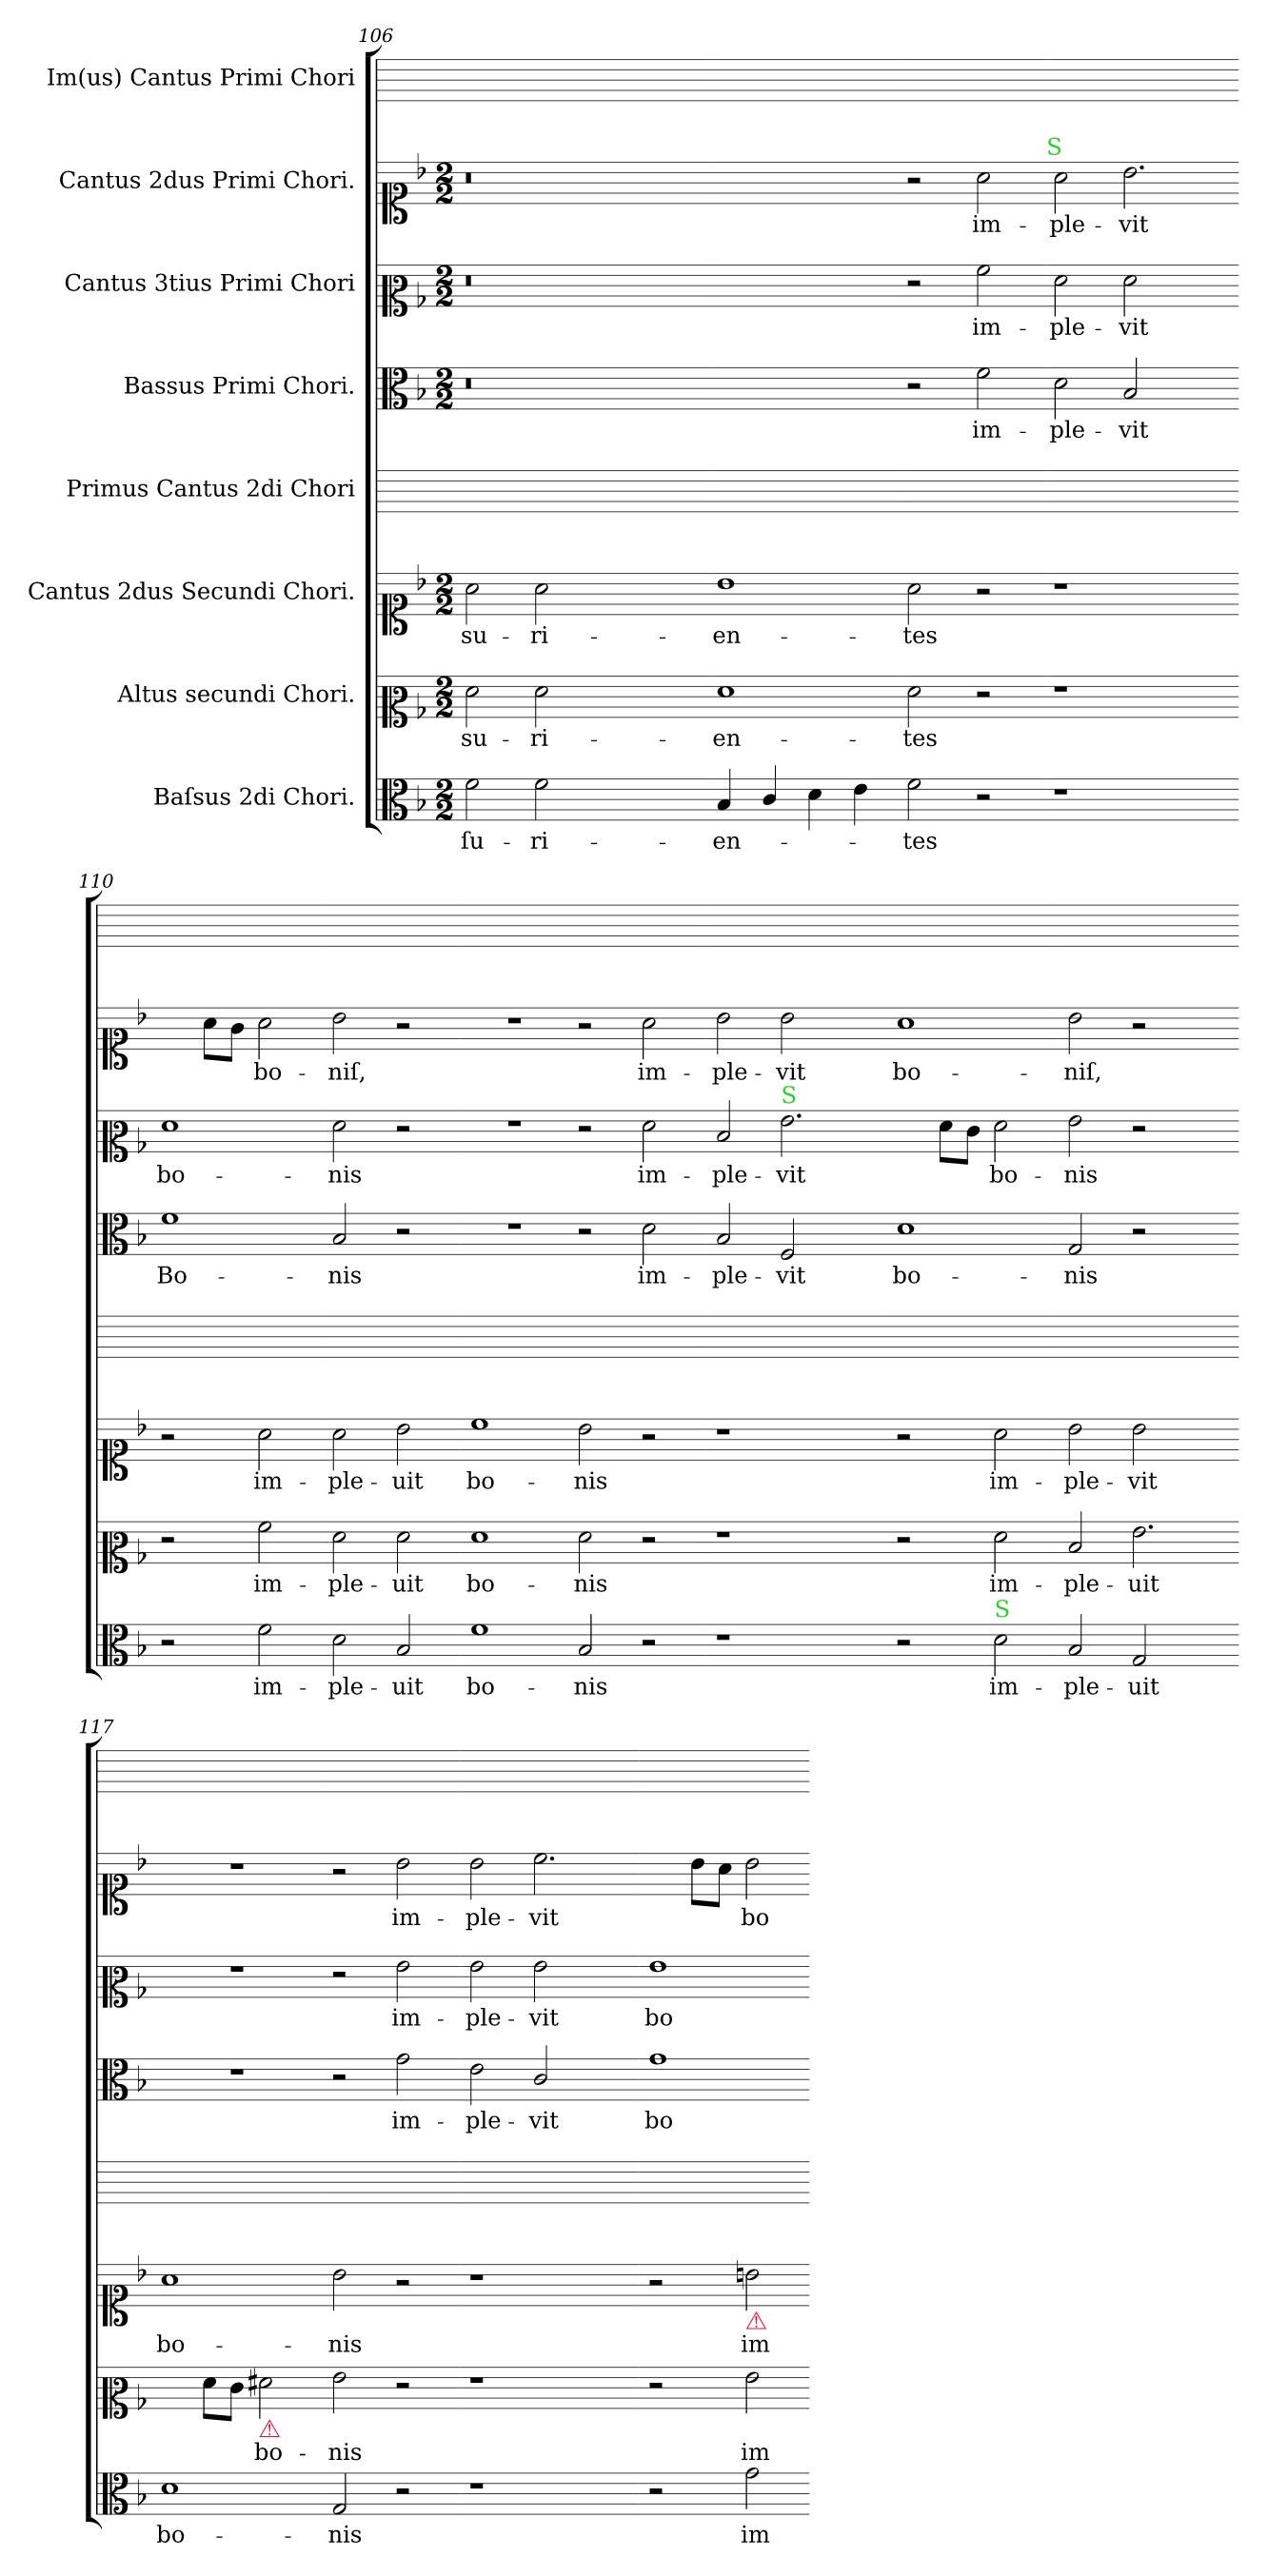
**kern	**text	**kern	**text	**kern	**text	**kern	**kern	**text	**kern	**text	**kern	**text	**kern
*part8	*part8	*part7	*part7	*part6	*part6	*part5	*part4	*part4	*part3	*part3	*part2	*part2	*part1
*staff8	*staff8	*staff7	*staff7	*staff6	*staff6	*staff5	*staff4	*staff4	*staff3	*staff3	*staff2	*staff2	*staff1
*I"Baſsus 2di Chori.	*	*I"Altus secundi Chori.	*	*I"Cantus 2dus Secundi Chori.	*	*I"Primus Cantus 2di Chori	*I"Bassus Primi Chori.	*	*I"Cantus 3tius Primi Chori	*	*I"Cantus 2dus Primi Chori.	*	*I"Im(us) Cantus Primi Chori
*clefC3	*	*clefC2	*	*clefC1	*	*	*clefC3	*	*clefC2	*	*clefC1	*	*
*k[b-]	*	*k[b-]	*	*k[b-]	*	*	*k[b-]	*	*k[b-]	*	*k[b-]	*	*
*F:	*	*F:	*	*F:	*	*	*F:	*	*F:	*	*F:	*	*
*M2/2	*	*M2/2	*	*M2/2	*	*	*M2/2	*	*M2/2	*	*M2/2	*	*
=106	=106	=106	=106	=106	=106	=106	=106	=106	=106	=106	=106	=106	=106
2f\	-ſu-	2f\	-su-	2a\	-su-	0ryy	0r	.	0r	.	0r	.	0ryy
2f\	-ri-	2f\	-ri-	2a\	-ri-	.	.	.	.	.	.	.	.
1ryy	.	1ryy	.	1ryy	.	.	.	.	.	.	.	.	.
=107-	=107-	=107-	=107-	=107-	=107-	=107-	=107-	=107-	=107-	=107-	=107-	=107-	=107-
4B-/	-en-	1f	-en-	1b-	-en-	1ryy	1ryy	.	1ryy	.	1ryy	.	1ryy
4c/	.	.	.	.	.	.	.	.	.	.	.	.	.
4d\	.	.	.	.	.	.	.	.	.	.	.	.	.
4e\	.	.	.	.	.	.	.	.	.	.	.	.	.
=108-	=108-	=108-	=108-	=108-	=108-	=108-	=108-	=108-	=108-	=108-	=108-	=108-	=108-
2f\	-tes	2f\	-tes	2a\	-tes	1ryy	2r	.	2r	.	2r	.	1ryy
2r	.	2r	.	2r	.	.	2f\	im-	2a\	im-	2a\	im-	.
!	!	!	!	!	!	!	!	!	!	!	!LO:TX:a:color=limegreen:t=S	!	!
=109-	=109-	=109-	=109-	=109-	=109-	=109-	=109-	=109-	=109-	=109-	=109-	=109-	=109-
1r	.	1r	.	1r	.	1ryy	2d\	-ple-	2f\	-ple-	2a\	-ple-	2ryy
.	.	.	.	.	.	.	2B-/	-vit	2f\	-vit	2.b-\	-vit	2.ryy
4ryy	.	4ryy	.	4ryy	.	4ryy	4ryy	.	4ryy	.	.	.	.
=110-	=110-	=110-	=110-	=110-	=110-	=110-	=110-	=110-	=110-	=110-	=110-	=110-	=110-
2r	.	2r	.	2r	.	1ryy	1f	Bo-	1f	bo-	4ryy	.	4ryy
.	.	.	.	.	.	.	.	.	.	.	8a\L	.	2.ryy
.	.	.	.	.	.	.	.	.	.	.	8g\J	.	.
2f\	im-	2a\	im-	2a\	im-	.	.	.	.	.	2a\	bo-	.
=111-	=111-	=111-	=111-	=111-	=111-	=111-	=111-	=111-	=111-	=111-	=111-	=111-	=111-
2d\	-ple-	2f\	-ple-	2a\	-ple-	1ryy	2B-/	-nis	2f\	-nis	2b-\	-niſ,	1ryy
2B-/	-uit	2f\	-uit	2b-\	-uit	.	2r	.	2r	.	2r	.	.
=112-	=112-	=112-	=112-	=112-	=112-	=112-	=112-	=112-	=112-	=112-	=112-	=112-	=112-
1f	bo-	1f	bo-	1cc	bo-	1ryy	1r	.	1r	.	1r	.	1ryy
=113-	=113-	=113-	=113-	=113-	=113-	=113-	=113-	=113-	=113-	=113-	=113-	=113-	=113-
2B-/	-nis	2f\	-nis	2b-\	-nis	1ryy	2r	.	2r	.	2r	.	1ryy
2r	.	2r	.	2r	.	.	2d\	im-	2f\	im-	2a\	im-	.
=114-	=114-	=114-	=114-	=114-	=114-	=114-	=114-	=114-	=114-	=114-	=114-	=114-	=114-
1r	.	1r	.	1r	.	1ryy	2B-/	-ple-	2d/	-ple-	2b-\	-ple-	1ryy
!	!	!	!	!	!	!	!	!	!LO:TX:a:color=limegreen:t=S	!	!	!	!
.	.	.	.	.	.	.	2F/	-vit	2.g\	-vit	2b-\	-vit	.
4ryy	.	4ryy	.	4ryy	.	4ryy	4ryy	.	.	.	4ryy	.	4ryy
=115-	=115-	=115-	=115-	=115-	=115-	=115-	=115-	=115-	=115-	=115-	=115-	=115-	=115-
2r	.	2r	.	2r	.	1ryy	1d	bo-	4ryy	.	1a	bo-	1ryy
.	.	.	.	.	.	.	.	.	8f\L	.	.	.	.
.	.	.	.	.	.	.	.	.	8e\J	.	.	.	.
!LO:TX:a:color=limegreen:t=S	!	!	!	!	!	!	!	!	!	!	!	!	!
!	!	!	!	!	!LO:LY:i	!	!	!	!	!	!	!	!
2d\	im-	2f\	im-	2a\	im-	.	.	.	2f\	bo-	.	.	.
=116-	=116-	=116-	=116-	=116-	=116-	=116-	=116-	=116-	=116-	=116-	=116-	=116-	=116-
!	!	!	!	!	!LO:LY:i	!	!	!	!	!	!	!	!
2B-/	-ple-	2d/	-ple-	2b-\	-ple-	1ryy	2G/	-nis	2g\	-nis	2b-\	-niſ,	1ryy
!	!	!	!	!	!LO:LY:i	!	!	!	!	!	!	!	!
2G/	-uit	2.g\	-uit	2b-\	-vit	.	2r	.	2r	.	2r	.	.
4ryy	.	.	.	4ryy	.	4ryy	4ryy	.	4ryy	.	4ryy	.	4ryy
=117-	=117-	=117-	=117-	=117-	=117-	=117-	=117-	=117-	=117-	=117-	=117-	=117-	=117-
!	!	!	!	!	!LO:LY:i	!	!	!	!	!	!	!	!
1d	bo-	4ryy	.	1a	bo-	1ryy	1r	.	1r	.	1r	.	1ryy
.	.	8f\L	.	.	.	.	.	.	.	.	.	.	.
.	.	8e\J	.	.	.	.	.	.	.	.	.	.	.
!	!	!LO:TX:b:color=crimson:t=⚠	!	!	!	!	!	!	!	!	!	!	!
.	.	2f#X\	bo-	.	.	.	.	.	.	.	.	.	.
=118-	=118-	=118-	=118-	=118-	=118-	=118-	=118-	=118-	=118-	=118-	=118-	=118-	=118-
!	!	!	!	!	!LO:LY:i	!	!	!	!	!	!	!	!
2G/	-nis	2g\	-nis	2b-\	-nis	1ryy	2r	.	2r	.	2r	.	1ryy
2r	.	2r	.	2r	.	.	2g\	im-	2g\	im-	2b-\	im-	.
=119-	=119-	=119-	=119-	=119-	=119-	=119-	=119-	=119-	=119-	=119-	=119-	=119-	=119-
1r	.	1r	.	1r	.	1ryy	2e\	-ple-	2g\	-ple-	2b-\	-ple-	2ryy
.	.	.	.	.	.	.	2c/	-vit	2g\	-vit	2.cc\	-vit	2.ryy
4ryy	.	4ryy	.	4ryy	.	4ryy	4ryy	.	4ryy	.	.	.	.
=120-	=120-	=120-	=120-	=120-	=120-	=120-	=120-	=120-	=120-	=120-	=120-	=120-	=120-
2r	.	2r	.	2r	.	1ryy	1g	bo-	1g	bo-	4ryy	.	4ryy
.	.	.	.	.	.	.	.	.	.	.	8b-\L	.	2.ryy
.	.	.	.	.	.	.	.	.	.	.	8a\J	.	.
!	!	!	!	!LO:TX:b:color=crimson:t=⚠	!	!	!	!	!	!	!	!	!
2g\	im-	2g\	im-	2bn\	im-	.	.	.	.	.	2b-\	bo-	.
=-	=-	=-	=-	=-	=-	=-	=-	=-	=-	=-	=-	=-	=-
*-	*-	*-	*-	*-	*-	*-	*-	*-	*-	*-	*-	*-	*-
